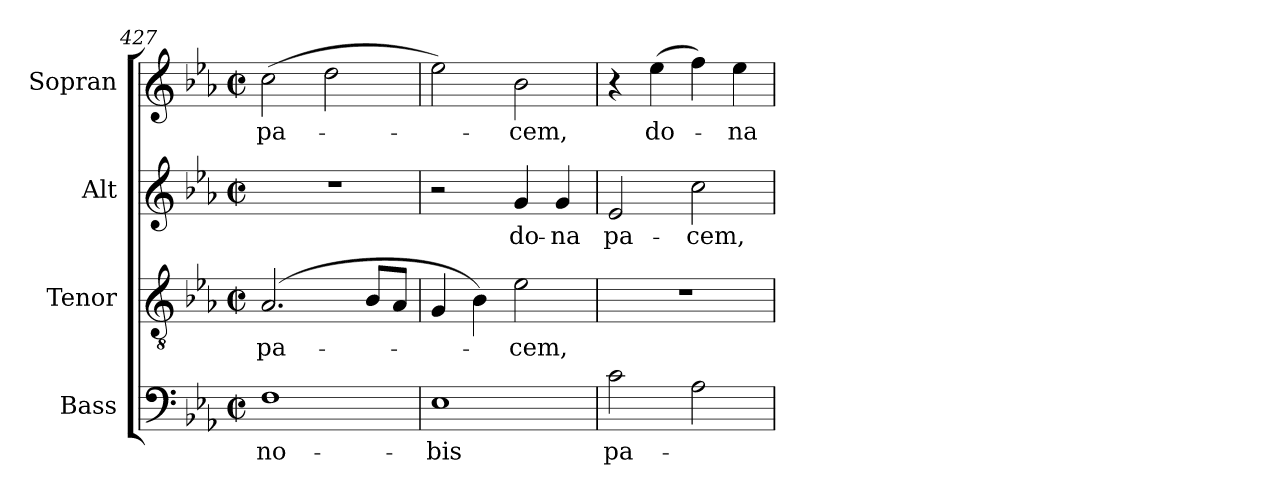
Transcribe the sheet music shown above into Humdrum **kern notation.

**kern	**text	**kern	**text	**kern	**text	**kern	**text
*part4	*part4	*part3	*part3	*part2	*part2	*part1	*part1
*staff4	*staff4	*staff3	*staff3	*staff2	*staff2	*staff1	*staff1
*I"Bass	*	*I"Tenor	*	*I"Alt	*	*I"Sopran	*
*I'B.	*	*I'T.	*	*I'A.	*	*I'S.	*
*clefF4	*	*clefGv2	*	*clefG2	*	*clefG2	*
*k[b-e-a-]	*	*k[b-e-a-]	*	*k[b-e-a-]	*	*k[b-e-a-]	*
*E-:	*	*E-:	*	*E-:	*	*E-:	*
*M2/2	*	*M2/2	*	*M2/2	*	*M2/2	*
*met(c|)	*	*met(c|)	*	*met(c|)	*	*met(c|)	*
=427	=427	=427	=427	=427	=427	=427	=427
!	!LO:LY:b	!	!LO:LY:b	!	!	!	!LO:LY:b
1F	no-	(2.A-/	pa-	1r	.	(>2cc\	pa-
.	.	.	.	.	.	2dd\	.
.	.	8B-/L	.	.	.	.	.
.	.	8A-/J	.	.	.	.	.
=428	=428	=428	=428	=428	=428	=428	=428
!	!LO:LY:b	!	!	!	!	!	!
1E-	-bis	4G/	.	2r	.	2ee-\)	.
.	.	4B-\)	.	.	.	.	.
!	!	!	!LO:LY:b	!	!LO:LY:b	!	!LO:LY:b
.	.	2e-\	-cem,	4g/	do-	2b-\	-cem,
!	!	!	!	!	!LO:LY:b	!	!
.	.	.	.	4g/	-na	.	.
!!LO:LB:g=z
=429	=429	=429	=429	=429	=429	=429	=429
!	!LO:LY:b	!	!	!	!LO:LY:b	!	!
2c\	pa-	1r	.	2e-/	pa-	4r	.
!	!	!	!	!	!	!	!LO:LY:b
.	.	.	.	.	.	(>4ee-\	do-
!	!	!	!	!	!LO:LY:b	!	!
2A-\	.	.	.	2cc\	-cem,	4ff\)	.
!	!	!	!	!	!	!	!LO:LY:b
.	.	.	.	.	.	4ee-\	-na
=	=	=	=	=	=	=	=
*-	*-	*-	*-	*-	*-	*-	*-
